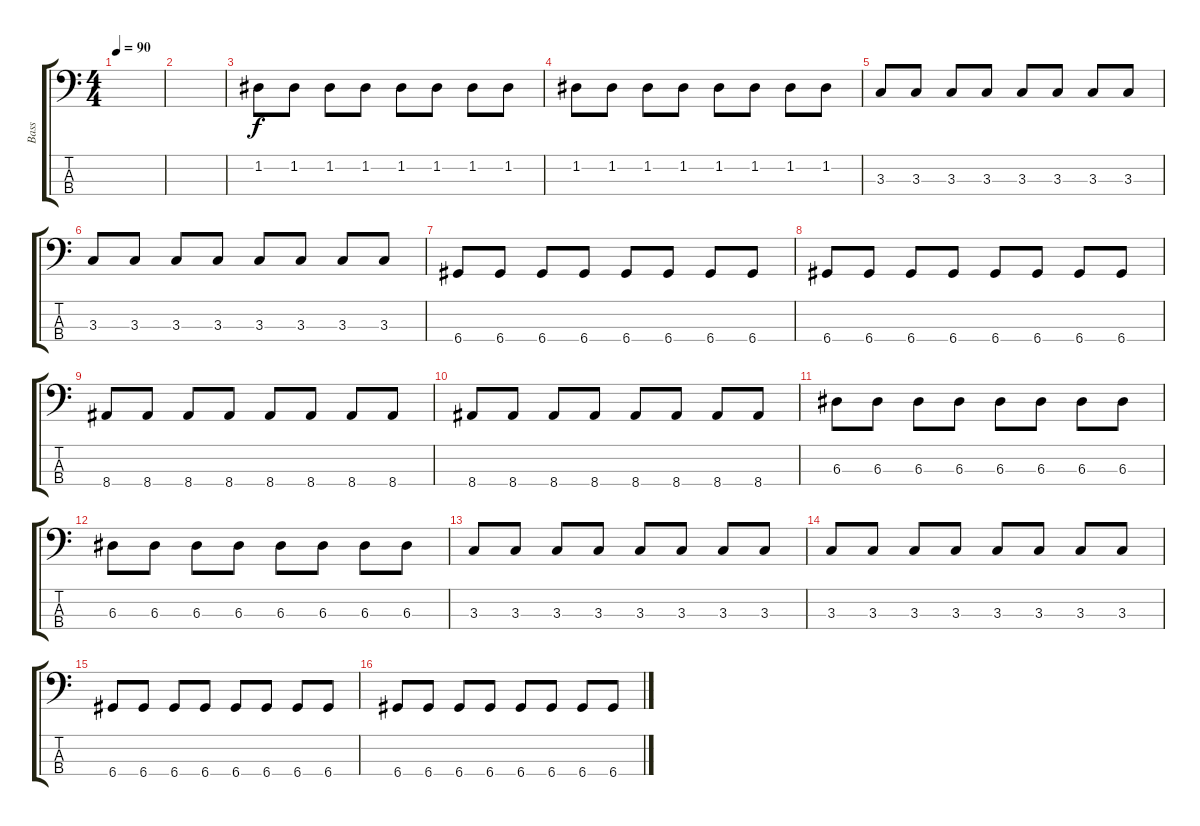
\track ("Bass" "Bass") {instrument electricbassfinger}
\staff {score tabs}
\tuning (G2 D2 A1 D1) {hide}
\ts (4 4)
\tempo 90
\clef f4
\ks c
|
|
1.2.8 1.2.8 1.2.8 1.2.8 1.2.8 1.2.8 1.2.8 1.2.8 |
1.2.8 1.2.8 1.2.8 1.2.8 1.2.8 1.2.8 1.2.8 1.2.8 |
3.3.8 3.3.8 3.3.8 3.3.8 3.3.8 3.3.8 3.3.8 3.3.8 |
3.3.8 3.3.8 3.3.8 3.3.8 3.3.8 3.3.8 3.3.8 3.3.8 |
6.4.8 6.4.8 6.4.8 6.4.8 6.4.8 6.4.8 6.4.8 6.4.8 |
6.4.8 6.4.8 6.4.8 6.4.8 6.4.8 6.4.8 6.4.8 6.4.8 |
8.4.8 8.4.8 8.4.8 8.4.8 8.4.8 8.4.8 8.4.8 8.4.8 |
8.4.8 8.4.8 8.4.8 8.4.8 8.4.8 8.4.8 8.4.8 8.4.8 |
6.3.8 6.3.8 6.3.8 6.3.8 6.3.8 6.3.8 6.3.8 6.3.8 |
6.3.8 6.3.8 6.3.8 6.3.8 6.3.8 6.3.8 6.3.8 6.3.8 |
3.3.8 3.3.8 3.3.8 3.3.8 3.3.8 3.3.8 3.3.8 3.3.8 |
3.3.8 3.3.8 3.3.8 3.3.8 3.3.8 3.3.8 3.3.8 3.3.8 |
6.4.8 6.4.8 6.4.8 6.4.8 6.4.8 6.4.8 6.4.8 6.4.8 |
6.4.8 6.4.8 6.4.8 6.4.8 6.4.8 6.4.8 6.4.8 6.4.8
